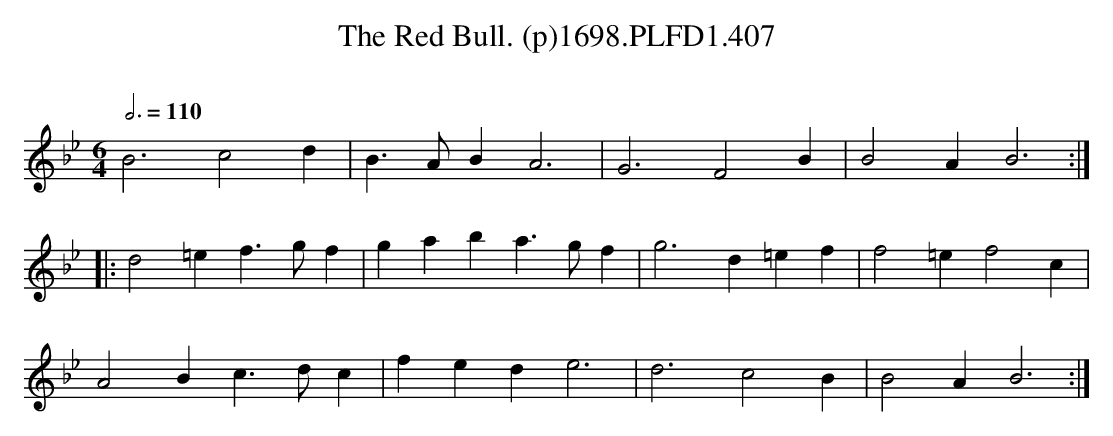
X:1
T:Red Bull. (p)1698.PLFD1.407, The
M:6/4
L:1/4
Q:3/4=110
O:
K:Bb
B3c2d|B>ABA3|G3F2B|B2AB3:|
|:d2=ef>gf|gaba>gf|g3d=ef|f2=ef2c|
A2Bc>dc|fede3|d3c2B|B2AB3:|
